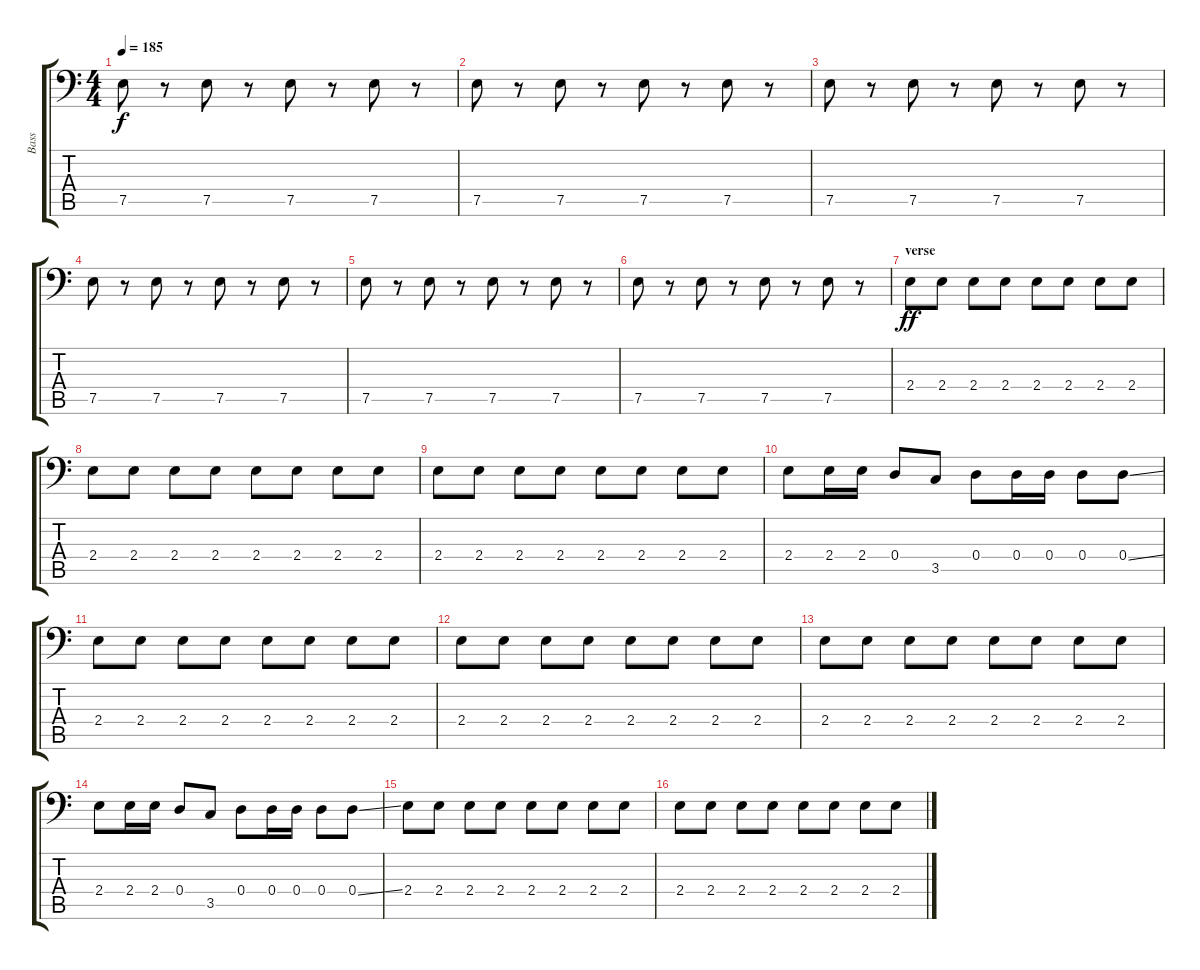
\track ("Bass" "Bass") {instrument electricbassfinger}
\staff {score tabs}
\tuning (E3 B2 G2 D2 A1 E1) {hide}
\ts (4 4)
\tempo 185
\clef f4
\ks c
7.5.8{dy f} r.8 7.5.8 r.8 7.5.8 r.8 7.5.8 r.8 |
7.5.8 r.8 7.5.8 r.8 7.5.8 r.8 7.5.8 r.8 |
7.5.8 r.8 7.5.8 r.8 7.5.8 r.8 7.5.8 r.8 |
7.5.8 r.8 7.5.8 r.8 7.5.8 r.8 7.5.8 r.8 |
7.5.8 r.8 7.5.8 r.8 7.5.8 r.8 7.5.8 r.8 |
7.5.8 r.8 7.5.8 r.8 7.5.8 r.8 7.5.8 r.8 |
\section ("" "verse")
2.4.8{dy ff} 2.4.8 2.4.8 2.4.8 2.4.8 2.4.8 2.4.8 2.4.8 |
2.4.8 2.4.8 2.4.8 2.4.8 2.4.8 2.4.8 2.4.8 2.4.8 |
2.4.8 2.4.8 2.4.8 2.4.8 2.4.8 2.4.8 2.4.8 2.4.8 |
2.4.8 2.4.16 2.4.16 0.4.8 3.5.8 0.4.8 0.4.16 0.4.16 0.4.8 0.4{ss}.8 |
2.4.8 2.4.8 2.4.8 2.4.8 2.4.8 2.4.8 2.4.8 2.4.8 |
2.4.8 2.4.8 2.4.8 2.4.8 2.4.8 2.4.8 2.4.8 2.4.8 |
2.4.8 2.4.8 2.4.8 2.4.8 2.4.8 2.4.8 2.4.8 2.4.8 |
2.4.8 2.4.16 2.4.16 0.4.8 3.5.8 0.4.8 0.4.16 0.4.16 0.4.8 0.4{ss}.8 |
2.4.8 2.4.8 2.4.8 2.4.8 2.4.8 2.4.8 2.4.8 2.4.8 |
2.4.8 2.4.8 2.4.8 2.4.8 2.4.8 2.4.8 2.4.8 2.4.8
